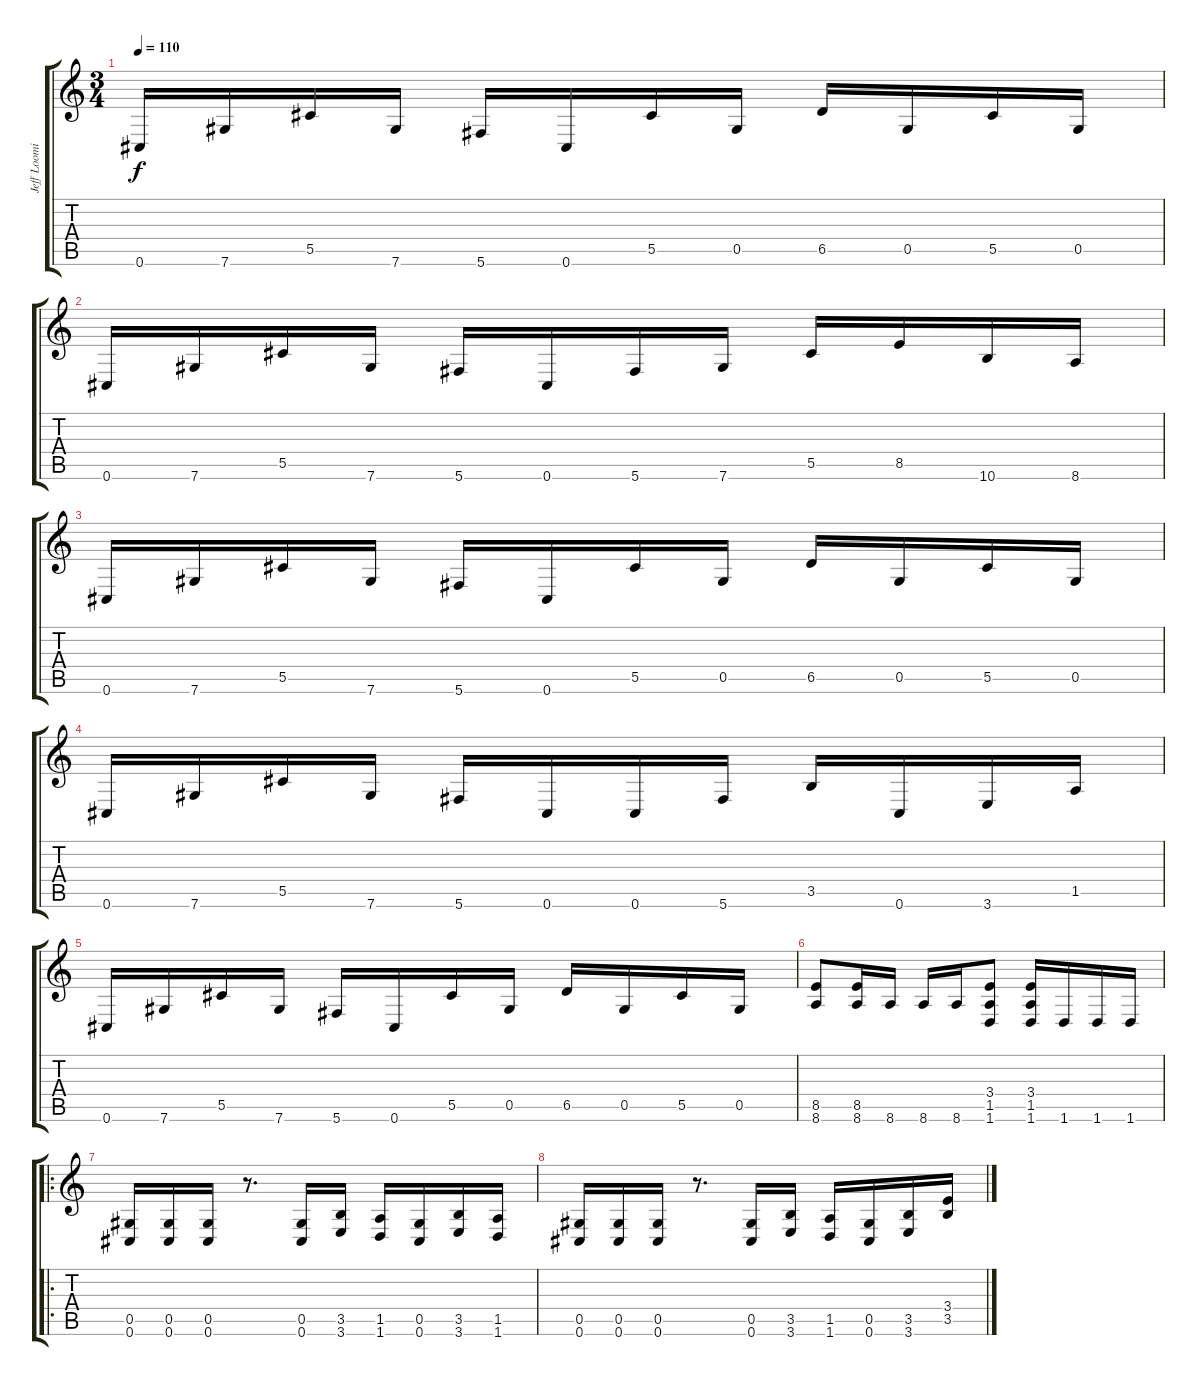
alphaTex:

\track ("Jeff Loomis Lead" "Jeff Loomi") {instrument distortionguitar}
\staff {score tabs}
\tuning (Eb4 Bb3 Gb3 Db3 Ab2 Db2) {hide}
\ts (3 4)
\tempo 110
\clef g2
\ks c
0.6.16{dy f} 7.6.16 5.5.16 7.6.16 5.6.16 0.6.16 5.5.16 0.5.16 6.5.16 0.5.16 5.5.16 0.5.16 |
0.6.16 7.6.16 5.5.16 7.6.16 5.6.16 0.6.16 5.6.16 7.6.16 5.5.16 8.5.16 10.6.16 8.6.16 |
0.6.16 7.6.16 5.5.16 7.6.16 5.6.16 0.6.16 5.5.16 0.5.16 6.5.16 0.5.16 5.5.16 0.5.16 |
0.6.16 7.6.16 5.5.16 7.6.16 5.6.16 0.6.16 0.6.16 5.6.16 3.5.16 0.6.16 3.6.16 1.5.16 |
0.6.16 7.6.16 5.5.16 7.6.16 5.6.16 0.6.16 5.5.16 0.5.16 6.5.16 0.5.16 5.5.16 0.5.16 |
(8.5 8.6).8 (8.5 8.6).16 8.6.16 8.6.16 8.6.16 (3.4 1.5 1.6).8 (3.4 1.5 1.6).16 1.6.16 1.6.16 1.6.16 |
\ro
(0.5 0.6).16 (0.5 0.6).16 (0.5 0.6).16 r.8{d} (0.5 0.6).16 (3.5 3.6).16 (1.5 1.6).16 (0.5 0.6).16 (3.5 3.6).16 (1.5 1.6).16 |
(0.5 0.6).16 (0.5 0.6).16 (0.5 0.6).16 r.8{d} (0.5 0.6).16 (3.5 3.6).16 (1.5 1.6).16 (0.5 0.6).16 (3.5 3.6).16 (3.4 3.5).16
